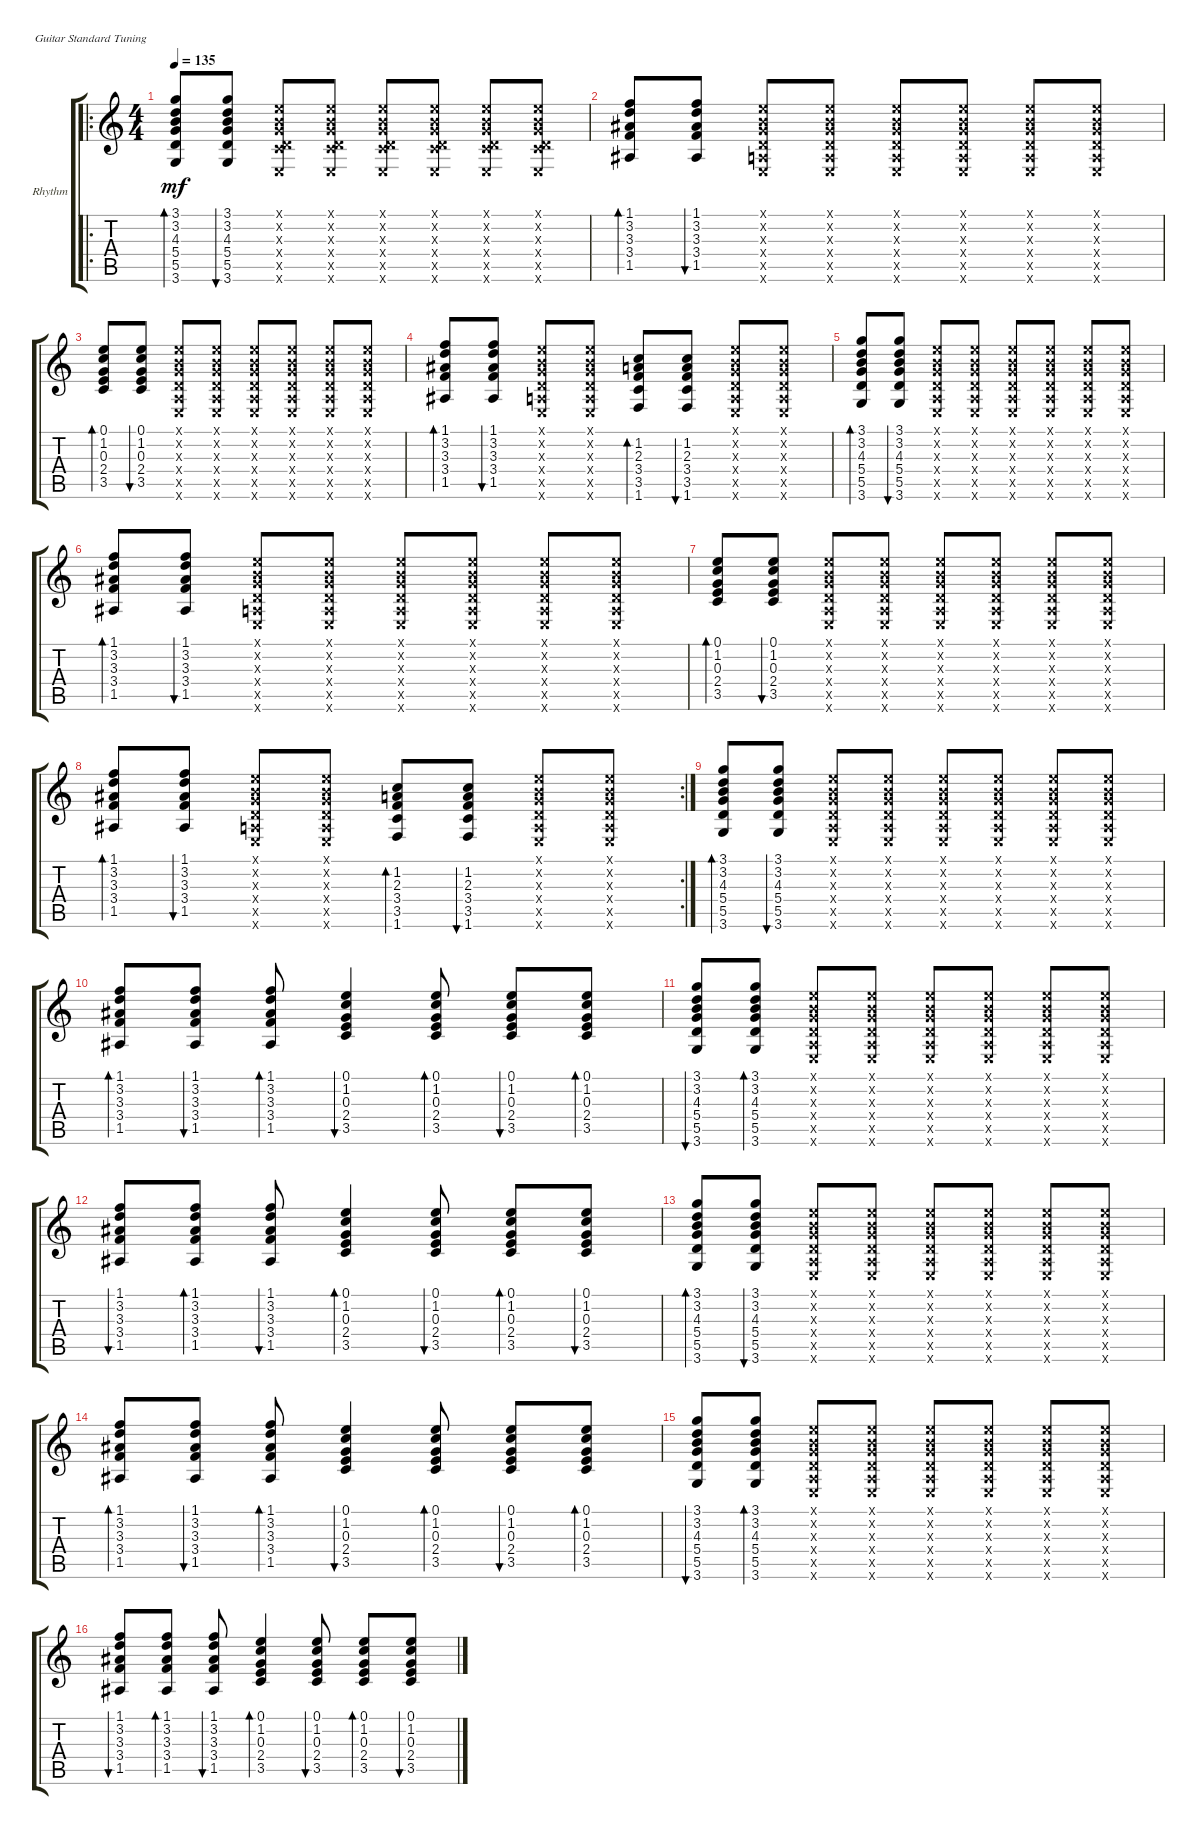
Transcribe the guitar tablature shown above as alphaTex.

\defaultSystemsLayout 4
\bracketExtendMode groupsimilarinstruments
\firstSystemTrackNameOrientation horizontal
\otherSystemsTrackNameOrientation horizontal
\track ("Rhythm Guirar" "Rhythm") {instrument acousticguitarsteel}
\staff {score tabs}
\tuning (E4 B3 G3 D3 A2 E2)
\ro
\ts (4 4)
\tempo 135
\clef g2
\ks c
(3.6 5.5 5.4 4.3 3.2 3.1).8{bd 30 dy mf} (3.6 5.5 5.4 4.3 3.2 3.1).8{bu 30} (3.5{x} 0.4{x} 0.3{x} 0.2{x} 0.1{x} 0.6{x}).8 (3.5{x} 0.6{x} 0.4{x} 0.3{x} 0.2{x} 0.1{x}).8 (3.5{x} 0.6{x} 0.1{x} 0.2{x} 0.3{x} 0.4{x}).8 (3.5{x} 0.6{x} 0.4{x} 0.3{x} 0.2{x} 0.1{x}).8 (3.5{x} 0.6{x} 0.1{x} 0.2{x} 0.3{x} 0.4{x}).8 (3.5{x} 0.6{x} 0.4{x} 0.3{x} 0.2{x} 0.1{x}).8 |
(1.5 3.4 3.3 3.2 1.1).8{bd 30} (1.5 3.4 3.3 3.2 1.1).8{bu 30} (0.5{x} 0.4{x} 0.1{x} 0.2{x} 0.3{x} 0.6{x}).8 (0.5{x} 0.4{x} 0.1{x} 0.2{x} 0.3{x} 0.6{x}).8 (0.5{x} 0.4{x} 0.1{x} 0.2{x} 0.3{x} 0.6{x}).8 (0.5{x} 0.4{x} 0.1{x} 0.2{x} 0.3{x} 0.6{x}).8 (0.5{x} 0.4{x} 0.1{x} 0.2{x} 0.3{x} 0.6{x}).8 (0.5{x} 0.4{x} 0.3{x} 0.2{x} 0.1{x} 0.6{x}).8 |
(3.5 2.4 0.3 1.2 0.1).8{bd 30} (3.5 2.4 0.3 1.2 0.1).8{bu 30} (0.5{x} 0.4{x} 0.3{x} 0.2{x} 0.1{x} 0.6{x}).8 (0.5{x} 0.4{x} 0.3{x} 0.2{x} 0.1{x} 0.6{x}).8 (0.5{x} 0.4{x} 0.3{x} 0.2{x} 0.1{x} 0.6{x}).8 (0.5{x} 0.4{x} 0.3{x} 0.2{x} 0.1{x} 0.6{x}).8 (0.5{x} 0.4{x} 0.3{x} 0.2{x} 0.1{x} 0.6{x}).8 (0.5{x} 0.4{x} 0.3{x} 0.2{x} 0.1{x} 0.6{x}).8 |
(1.5 3.4 3.3 3.2 1.1).8{bd 30} (1.5 3.4 3.3 3.2 1.1).8{bu 30} (0.5{x} 0.4{x} 0.3{x} 0.2{x} 0.1{x} 0.6{x}).8 (0.5{x} 0.4{x} 0.3{x} 0.2{x} 0.1{x} 0.6{x}).8 (1.6 3.5 3.4 2.3 1.2).8{bd 30} (1.6 3.5 3.4 2.3 1.2).8{bu 30} (0.5{x} 0.4{x} 0.3{x} 0.2{x} 0.1{x} 0.6{x}).8 (0.5{x} 0.4{x} 0.3{x} 0.2{x} 0.1{x} 0.6{x}).8 |
(3.6 5.5 5.4 4.3 3.2 3.1).8{bd 30} (3.6 5.5 5.4 4.3 3.2 3.1).8{bu 30} (0.5{x} 0.4{x} 0.3{x} 0.2{x} 0.1{x} 0.6{x}).8 (0.5{x} 0.4{x} 0.3{x} 0.2{x} 0.1{x} 0.6{x}).8 (0.5{x} 0.4{x} 0.3{x} 0.2{x} 0.1{x} 0.6{x}).8 (0.5{x} 0.4{x} 0.3{x} 0.2{x} 0.1{x} 0.6{x}).8 (0.5{x} 0.4{x} 0.3{x} 0.2{x} 0.1{x} 0.6{x}).8 (0.5{x} 0.4{x} 0.3{x} 0.2{x} 0.1{x} 0.6{x}).8 |
(1.5 3.4 3.3 3.2 1.1).8{bd 30} (1.5 3.4 3.3 3.2 1.1).8{bu 30} (0.5{x} 0.4{x} 0.3{x} 0.2{x} 0.1{x} 0.6{x}).8 (0.5{x} 0.4{x} 0.3{x} 0.2{x} 0.1{x} 0.6{x}).8 (0.5{x} 0.4{x} 0.3{x} 0.2{x} 0.1{x} 0.6{x}).8 (0.5{x} 0.4{x} 0.3{x} 0.2{x} 0.1{x} 0.6{x}).8 (0.5{x} 0.4{x} 0.3{x} 0.2{x} 0.1{x} 0.6{x}).8 (0.5{x} 0.4{x} 0.3{x} 0.2{x} 0.1{x} 0.6{x}).8 |
(3.5 2.4 0.3 1.2 0.1).8{bd 30} (3.5 2.4 0.3 1.2 0.1).8{bu 30} (0.5{x} 0.4{x} 0.3{x} 0.2{x} 0.1{x} 0.6{x}).8 (0.5{x} 0.4{x} 0.3{x} 0.2{x} 0.1{x} 0.6{x}).8 (0.5{x} 0.4{x} 0.3{x} 0.2{x} 0.1{x} 0.6{x}).8 (0.5{x} 0.4{x} 0.3{x} 0.2{x} 0.1{x} 0.6{x}).8 (0.5{x} 0.4{x} 0.3{x} 0.2{x} 0.1{x} 0.6{x}).8 (0.5{x} 0.4{x} 0.3{x} 0.2{x} 0.1{x} 0.6{x}).8 |
\rc 2
(1.5 3.4 3.3 3.2 1.1).8{bd 30} (1.5 3.4 3.3 3.2 1.1).8{bu 30} (0.5{x} 0.4{x} 0.3{x} 0.2{x} 0.1{x} 0.6{x}).8 (0.5{x} 0.4{x} 0.3{x} 0.2{x} 0.1{x} 0.6{x}).8 (1.6 3.5 3.4 2.3 1.2).8{bd 30} (1.6 3.5 3.4 2.3 1.2).8{bu 30} (0.5{x} 0.4{x} 0.3{x} 0.2{x} 0.1{x} 0.6{x}).8 (0.5{x} 0.4{x} 0.3{x} 0.2{x} 0.1{x} 0.6{x}).8 |
(3.6 5.5 5.4 4.3 3.2 3.1).8{bd 30} (3.6 5.5 5.4 4.3 3.2 3.1).8{bu 30} (0.5{x} 0.4{x} 0.3{x} 0.2{x} 0.1{x} 0.6{x}).8 (0.5{x} 0.4{x} 0.3{x} 0.2{x} 0.1{x} 0.6{x}).8 (0.5{x} 0.4{x} 0.3{x} 0.2{x} 0.1{x} 0.6{x}).8 (0.5{x} 0.4{x} 0.3{x} 0.2{x} 0.1{x} 0.6{x}).8 (0.5{x} 0.4{x} 0.3{x} 0.2{x} 0.1{x} 0.6{x}).8 (0.5{x} 0.4{x} 0.3{x} 0.2{x} 0.1{x} 0.6{x}).8 |
(1.5 3.4 3.3 3.2 1.1).8{bd 30} (1.5 3.4 3.3 3.2 1.1).8{bu 30} (1.5 3.4 3.3 3.2 1.1).8{bd 30} (3.5 2.4 0.3 1.2 0.1).4{bu 30} (3.5 2.4 0.3 1.2 0.1).8{bd 30} (3.5 2.4 0.3 1.2 0.1).8{bu 30} (3.5 2.4 0.3 1.2 0.1).8{bd 30} |
(3.6 5.5 5.4 4.3 3.2 3.1).8{bu 30} (3.6 5.5 5.4 4.3 3.2 3.1).8{bd 30} (0.5{x} 0.4{x} 0.3{x} 0.2{x} 0.1{x} 0.6{x}).8 (0.5{x} 0.4{x} 0.3{x} 0.2{x} 0.1{x} 0.6{x}).8 (0.5{x} 0.4{x} 0.3{x} 0.2{x} 0.1{x} 0.6{x}).8 (0.5{x} 0.4{x} 0.3{x} 0.2{x} 0.1{x} 0.6{x}).8 (0.5{x} 0.4{x} 0.3{x} 0.2{x} 0.1{x} 0.6{x}).8 (0.5{x} 0.4{x} 0.3{x} 0.2{x} 0.1{x} 0.6{x}).8 |
(1.5 3.4 3.3 3.2 1.1).8{bu 30} (1.5 3.4 3.3 3.2 1.1).8{bd 30} (1.5 3.4 3.3 3.2 1.1).8{bu 30} (3.5 2.4 0.3 1.2 0.1).4{bd 30} (3.5 2.4 0.3 1.2 0.1).8{bu 30} (3.5 2.4 0.3 1.2 0.1).8{bd 30} (3.5 2.4 0.3 1.2 0.1).8{bu 30} |
(3.6 5.5 5.4 4.3 3.2 3.1).8{bd 30} (3.6 5.5 5.4 4.3 3.2 3.1).8{bu 30} (0.5{x} 0.4{x} 0.3{x} 0.2{x} 0.1{x} 0.6{x}).8 (0.5{x} 0.4{x} 0.3{x} 0.2{x} 0.1{x} 0.6{x}).8 (0.5{x} 0.4{x} 0.3{x} 0.2{x} 0.1{x} 0.6{x}).8 (0.5{x} 0.4{x} 0.3{x} 0.2{x} 0.1{x} 0.6{x}).8 (0.5{x} 0.4{x} 0.3{x} 0.2{x} 0.1{x} 0.6{x}).8 (0.5{x} 0.4{x} 0.3{x} 0.2{x} 0.1{x} 0.6{x}).8 |
(1.5 3.4 3.3 3.2 1.1).8{bd 30} (1.5 3.4 3.3 3.2 1.1).8{bu 30} (1.5 3.4 3.3 3.2 1.1).8{bd 30} (3.5 2.4 0.3 1.2 0.1).4{bu 30} (3.5 2.4 0.3 1.2 0.1).8{bd 30} (3.5 2.4 0.3 1.2 0.1).8{bu 30} (3.5 2.4 0.3 1.2 0.1).8{bd 30} |
(3.6 5.5 5.4 4.3 3.2 3.1).8{bu 30} (3.6 5.5 5.4 4.3 3.2 3.1).8{bd 30} (0.5{x} 0.4{x} 0.3{x} 0.2{x} 0.1{x} 0.6{x}).8 (0.5{x} 0.4{x} 0.3{x} 0.2{x} 0.1{x} 0.6{x}).8 (0.5{x} 0.4{x} 0.3{x} 0.2{x} 0.1{x} 0.6{x}).8 (0.5{x} 0.4{x} 0.3{x} 0.2{x} 0.1{x} 0.6{x}).8 (0.5{x} 0.4{x} 0.3{x} 0.2{x} 0.1{x} 0.6{x}).8 (0.5{x} 0.4{x} 0.3{x} 0.2{x} 0.1{x} 0.6{x}).8 |
(1.5 3.4 3.3 3.2 1.1).8{bu 30} (1.5 3.4 3.3 3.2 1.1).8{bd 30} (1.5 3.4 3.3 3.2 1.1).8{bu 30} (3.5 2.4 0.3 1.2 0.1).4{bd 30} (3.5 2.4 0.3 1.2 0.1).8{bu 30} (3.5 2.4 0.3 1.2 0.1).8{bd 30} (3.5 2.4 0.3 1.2 0.1).8{bu 30}
